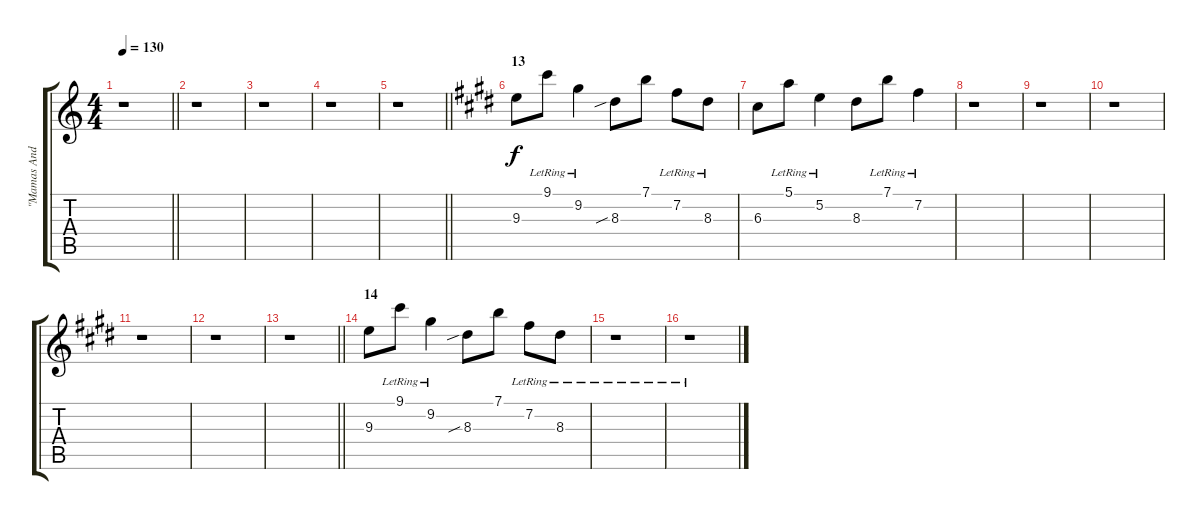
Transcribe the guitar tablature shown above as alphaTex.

\track ("\"Mamas And The Papas\" guitar" "\"Mamas And") {instrument electricguitarclean}
\staff {score tabs}
\tuning (E4 B3 G3 D3 A2 E2) {hide}
\ts (4 4)
\tempo 130
\clef g2
\barLineRight lightlight
\ks c
r.1{dy f} |
r.1 |
r.1 |
r.1 |
\barLineRight lightlight
r.1 |
\section ("" "13")
\ks e
9.3.8 9.1{lr}.8 9.2{lr}.4 8.3{sib}.8 7.1.8 7.2{lr}.8 8.3{lr}.8 |
6.3.8 5.1{lr}.8 5.2{lr}.4 8.3.8 7.1{lr}.8 7.2{lr}.4 |
r.1 |
r.1 |
r.1 |
r.1 |
r.1 |
\barLineRight lightlight
r.1 |
\section ("" "14")
9.3.8 9.1{lr}.8 9.2{lr}.4 8.3{sib}.8 7.1.8 7.2{lr}.8 8.3{lr}.8 |
r.1 |
r.1
